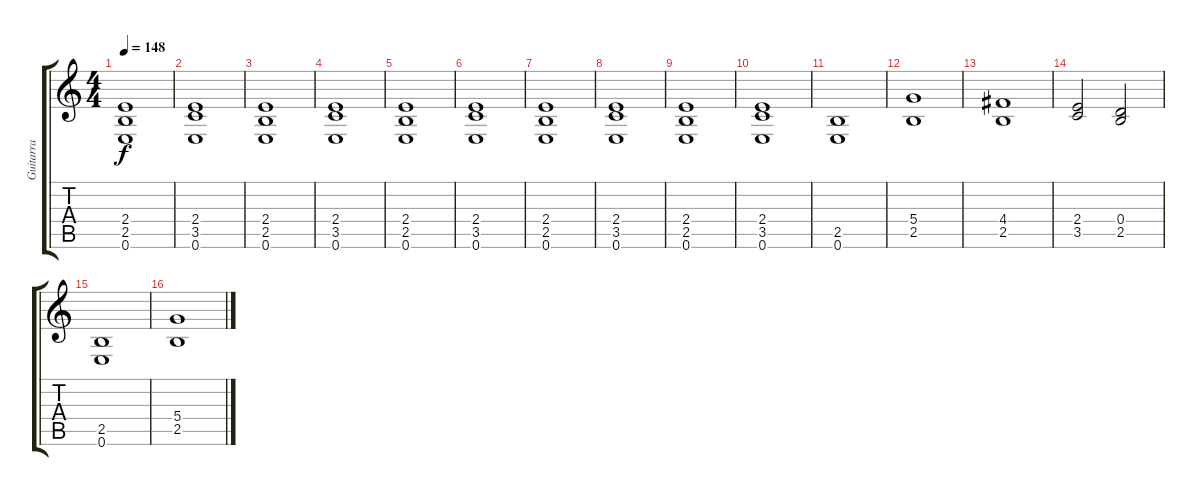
\track ("Guitarra" "Guitarra") {instrument distortionguitar}
\staff {score tabs}
\tuning (E4 B3 G3 D3 A2 E2) {hide}
\ts (4 4)
\tempo 148
\clef g2
\ks c
(2.4 2.5 0.6).1{dy f} |
(2.4 3.5 0.6).1 |
(2.4 2.5 0.6).1 |
(2.4 3.5 0.6).1 |
(2.4 2.5 0.6).1 |
(2.4 3.5 0.6).1 |
(2.4 2.5 0.6).1 |
(2.4 3.5 0.6).1 |
(2.4 2.5 0.6).1 |
(2.4 3.5 0.6).1 |
(2.5 0.6).1 |
(5.4 2.5).1 |
(4.4 2.5).1 |
(2.4 3.5).2 (0.4 2.5).2 |
(2.5 0.6).1 |
(5.4 2.5).1
